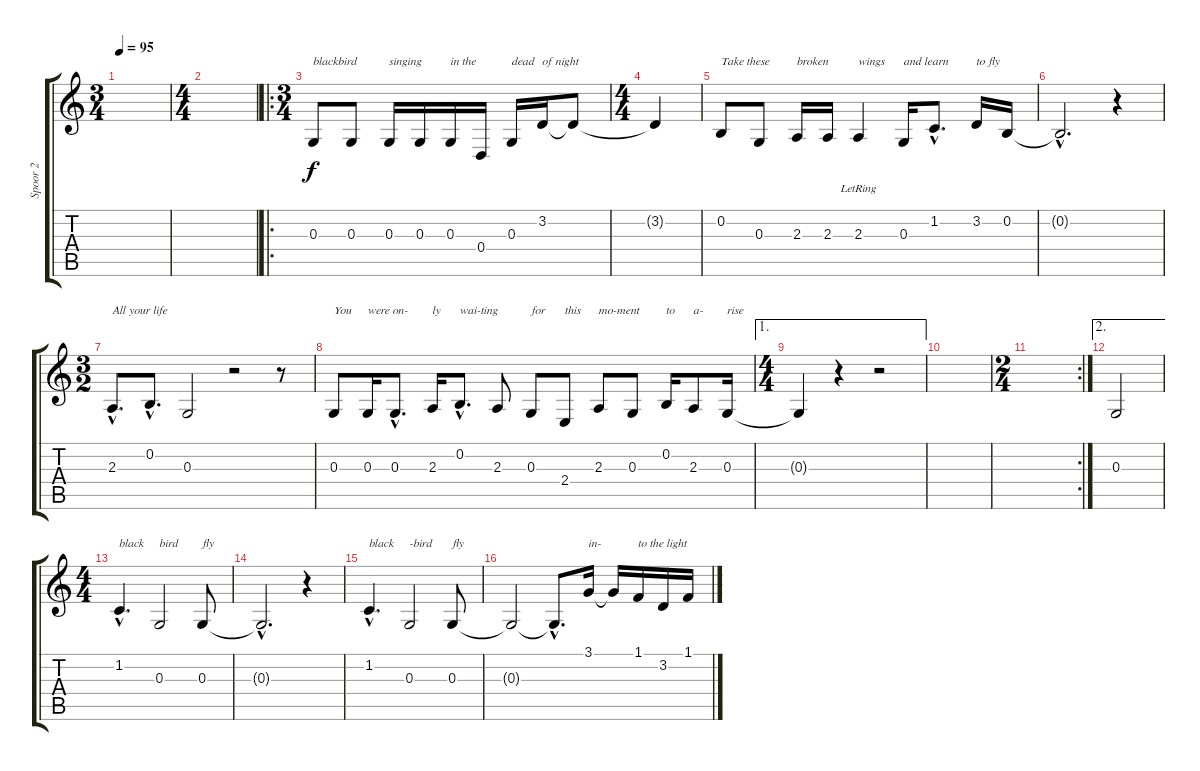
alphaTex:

\track ("Spoor 2" "Spoor 2") {instrument fx8scifi}
\staff {score tabs}
\tuning (E4 B3 G3 D3 A2 E2) {hide}
\ts (3 4)
\tempo 95
\clef g2
\ks c
|
\ts (4 4)
|
\ro
\ts (3 4)
0.3.8{txt "blackbird"} 0.3.8 0.3.16{txt "singing"} 0.3.16 0.3.16{txt "in the"} 0.4.16 0.3.16{txt "dead"} 3.2.16{txt "of night"} 3.2{t}.8 |
\ts (4 4)
3.2{t}.4 |
0.2.8{txt "Take these "} 0.3.8 2.3.16{txt "broken"} 2.3.16 2.3{lr}.4{txt "wings"} 0.3.16{txt "and learn"} 1.2{hac}.8{d} 3.2.16{txt "to fly"} 0.2.16 |
0.2{hac t}.2{d} r.4 |
\ts (3 2)
2.3{hac}.8{d txt "All your life"} 0.2{hac}.8{d} 0.3.2 r.2 r.8 |
0.3.8{txt "You"} 0.3.16{txt "were on-"} 0.3{hac}.8{d} 2.3.16{txt "ly"} 0.2{hac}.8{d txt "wai-ting"} 2.3.8 0.3.8{txt "for"} 2.4.8{txt "this"} 2.3.8{txt "mo-ment"} 0.3.8 0.2.16{txt "to"} 2.3.8{txt "a-"} 0.3.16{txt "rise"} |
\ae 1
\ts (4 4)
0.3{t}.4 r.4 r.2 |
|
\rc 2
\ts (2 4)
|
\ae 2
0.3.2 |
\ts (4 4)
1.2{hac}.4{d txt "black"} 0.3.2{txt "bird"} 0.3.8{txt "fly"} |
0.3{hac t}.2{d} r.4 |
1.2{hac}.4{d txt "black"} 0.3.2{txt "-bird"} 0.3.8{txt "fly"} |
0.3{t}.2 0.3{hac t}.8{d} 3.1.16{txt "in-"} 3.1{t}.16 1.1.16{txt "to the light"} 3.2.16 1.1.16
